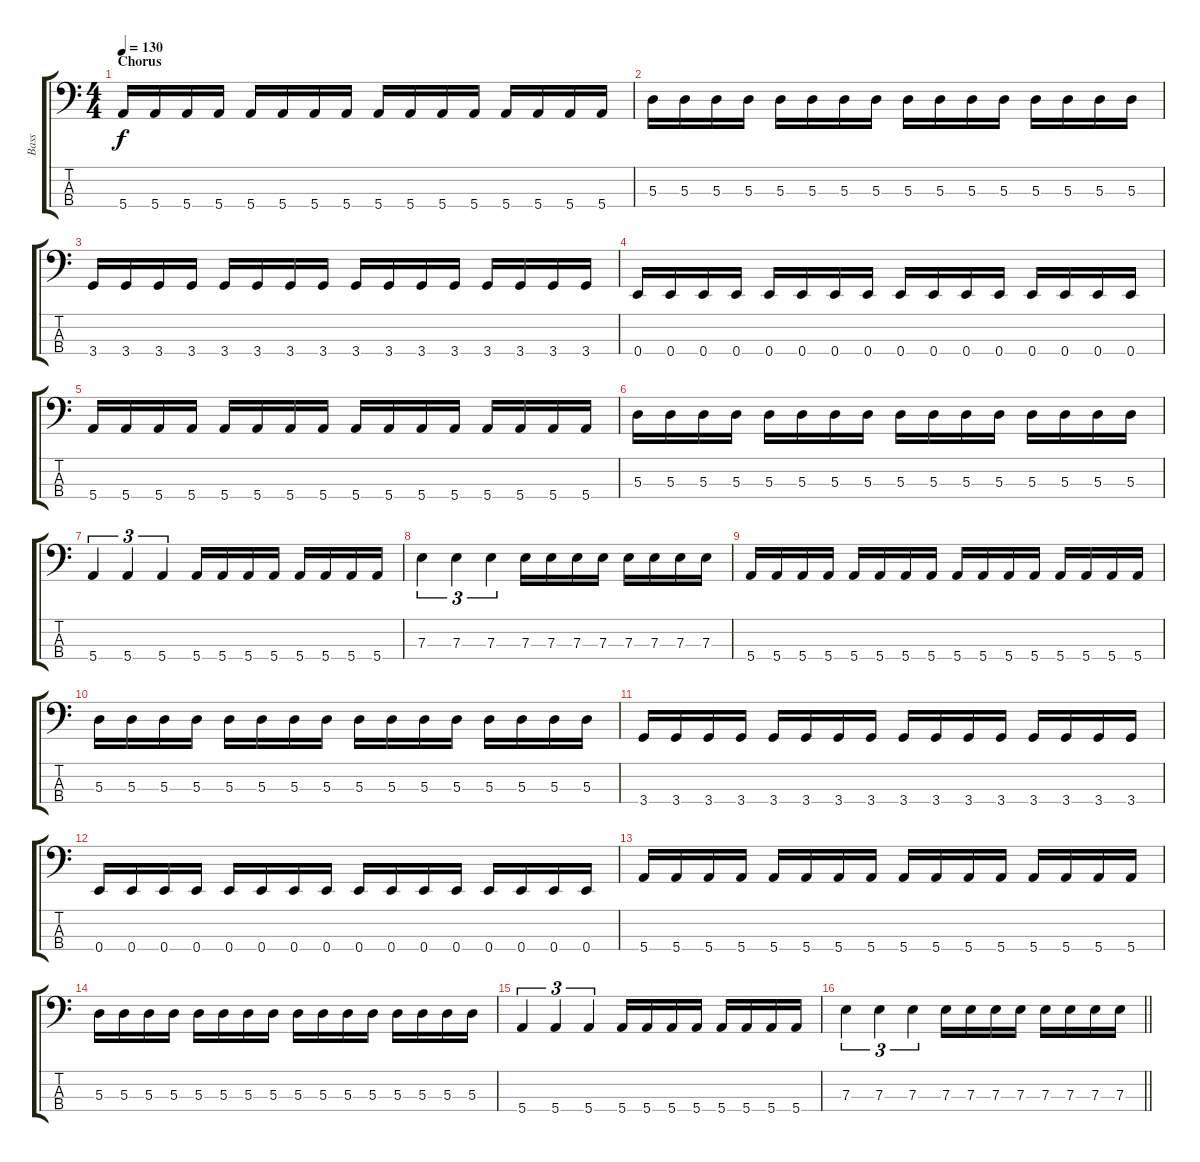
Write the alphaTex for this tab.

\track ("Bass" "Bass") {instrument electricbassfinger}
\staff {score tabs}
\tuning (G2 D2 A1 E1) {hide}
\ts (4 4)
\section ("" "Chorus")
\tempo 130
\clef f4
\ks c
5.4.16{dy f} 5.4.16 5.4.16 5.4.16 5.4.16 5.4.16 5.4.16 5.4.16 5.4.16 5.4.16 5.4.16 5.4.16 5.4.16 5.4.16 5.4.16 5.4.16 |
5.3.16 5.3.16 5.3.16 5.3.16 5.3.16 5.3.16 5.3.16 5.3.16 5.3.16 5.3.16 5.3.16 5.3.16 5.3.16 5.3.16 5.3.16 5.3.16 |
3.4.16 3.4.16 3.4.16 3.4.16 3.4.16 3.4.16 3.4.16 3.4.16 3.4.16 3.4.16 3.4.16 3.4.16 3.4.16 3.4.16 3.4.16 3.4.16 |
0.4.16 0.4.16 0.4.16 0.4.16 0.4.16 0.4.16 0.4.16 0.4.16 0.4.16 0.4.16 0.4.16 0.4.16 0.4.16 0.4.16 0.4.16 0.4.16 |
5.4.16 5.4.16 5.4.16 5.4.16 5.4.16 5.4.16 5.4.16 5.4.16 5.4.16 5.4.16 5.4.16 5.4.16 5.4.16 5.4.16 5.4.16 5.4.16 |
5.3.16 5.3.16 5.3.16 5.3.16 5.3.16 5.3.16 5.3.16 5.3.16 5.3.16 5.3.16 5.3.16 5.3.16 5.3.16 5.3.16 5.3.16 5.3.16 |
5.4.4{tu (3 2)} 5.4.4{tu (3 2)} 5.4.4{tu (3 2)} 5.4.16 5.4.16 5.4.16 5.4.16 5.4.16 5.4.16 5.4.16 5.4.16 |
7.3.4{tu (3 2)} 7.3.4{tu (3 2)} 7.3.4{tu (3 2)} 7.3.16 7.3.16 7.3.16 7.3.16 7.3.16 7.3.16 7.3.16 7.3.16 |
5.4.16 5.4.16 5.4.16 5.4.16 5.4.16 5.4.16 5.4.16 5.4.16 5.4.16 5.4.16 5.4.16 5.4.16 5.4.16 5.4.16 5.4.16 5.4.16 |
5.3.16 5.3.16 5.3.16 5.3.16 5.3.16 5.3.16 5.3.16 5.3.16 5.3.16 5.3.16 5.3.16 5.3.16 5.3.16 5.3.16 5.3.16 5.3.16 |
3.4.16 3.4.16 3.4.16 3.4.16 3.4.16 3.4.16 3.4.16 3.4.16 3.4.16 3.4.16 3.4.16 3.4.16 3.4.16 3.4.16 3.4.16 3.4.16 |
0.4.16 0.4.16 0.4.16 0.4.16 0.4.16 0.4.16 0.4.16 0.4.16 0.4.16 0.4.16 0.4.16 0.4.16 0.4.16 0.4.16 0.4.16 0.4.16 |
5.4.16 5.4.16 5.4.16 5.4.16 5.4.16 5.4.16 5.4.16 5.4.16 5.4.16 5.4.16 5.4.16 5.4.16 5.4.16 5.4.16 5.4.16 5.4.16 |
5.3.16 5.3.16 5.3.16 5.3.16 5.3.16 5.3.16 5.3.16 5.3.16 5.3.16 5.3.16 5.3.16 5.3.16 5.3.16 5.3.16 5.3.16 5.3.16 |
5.4.4{tu (3 2)} 5.4.4{tu (3 2)} 5.4.4{tu (3 2)} 5.4.16 5.4.16 5.4.16 5.4.16 5.4.16 5.4.16 5.4.16 5.4.16 |
\barLineRight lightlight
7.3.4{tu (3 2)} 7.3.4{tu (3 2)} 7.3.4{tu (3 2)} 7.3.16 7.3.16 7.3.16 7.3.16 7.3.16 7.3.16 7.3.16 7.3.16
